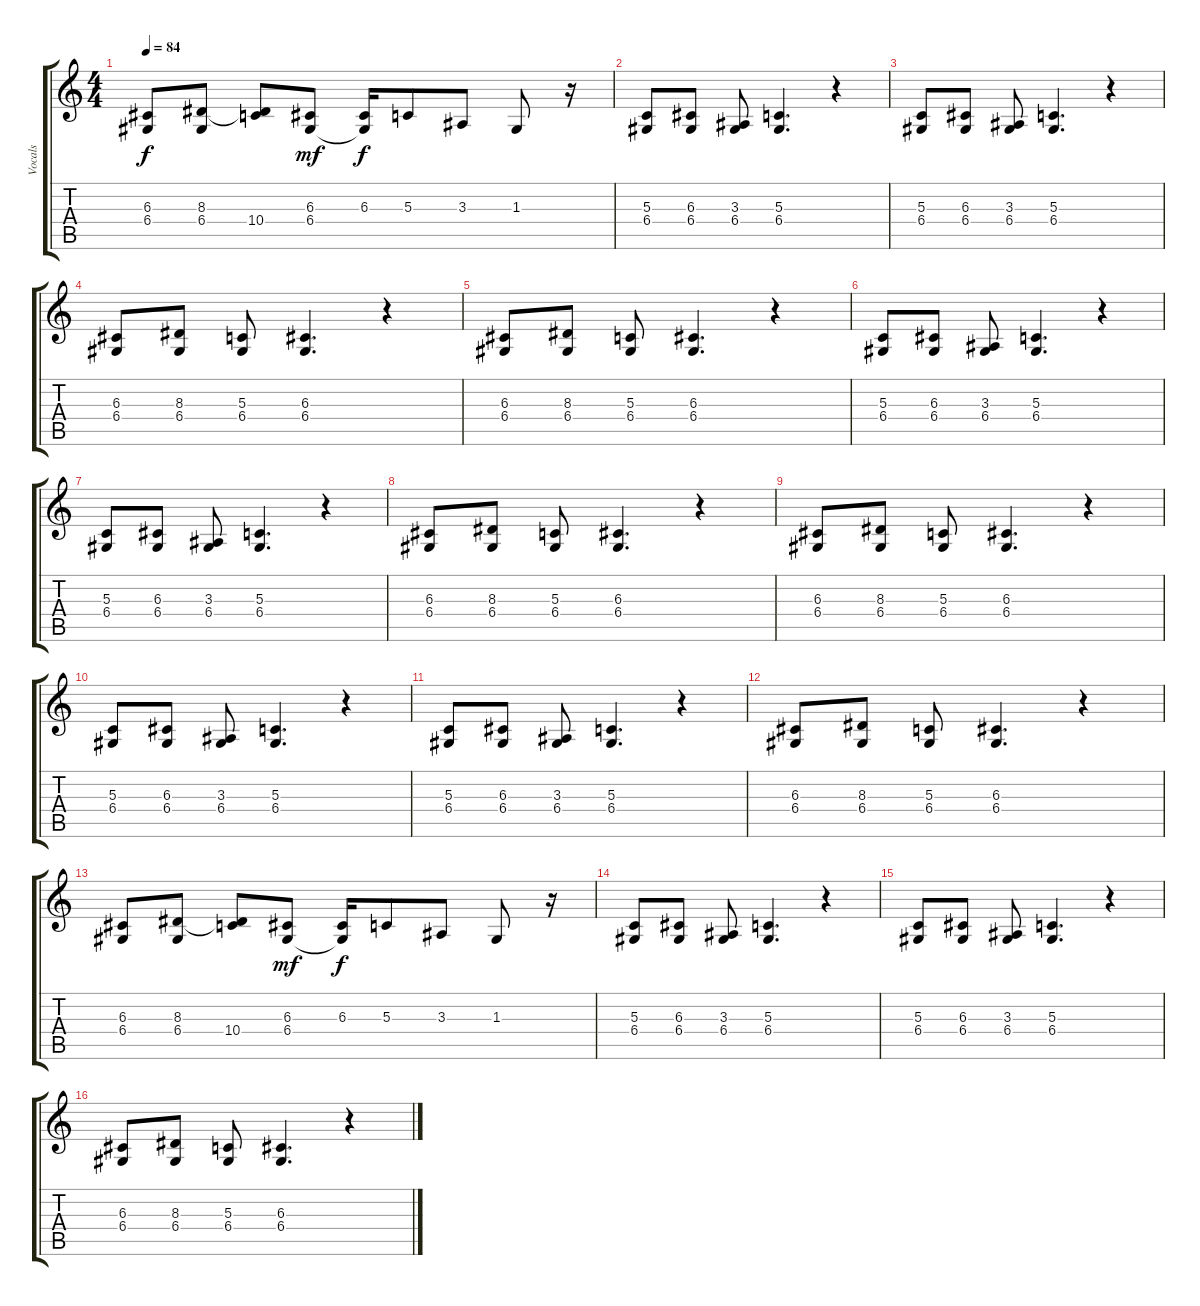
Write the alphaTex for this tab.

\track ("Vocals" "Vocals") {instrument clarinet}
\staff {score tabs}
\tuning (E4 B3 G3 D3 A2 E2) {hide}
\ts (4 4)
\tempo 84
\clef g2
\ks c
(6.3 6.4).8{dy f} (8.3 6.4).8 (8.3{t} 10.4).8 (6.3 6.4).8{dy mf} (6.3 6.4{t}).16{dy f} 5.3.8 3.3.8 1.3.8 r.16 |
(5.3 6.4).8 (6.3 6.4).8 (3.3 6.4).8 (5.3 6.4).4{d} r.4 |
(5.3 6.4).8 (6.3 6.4).8 (3.3 6.4).8 (5.3 6.4).4{d} r.4 |
(6.3 6.4).8 (8.3 6.4).8 (5.3 6.4).8 (6.3 6.4).4{d} r.4 |
(6.3 6.4).8{volume 11} (8.3 6.4).8 (5.3 6.4).8 (6.3 6.4).4{d} r.4 |
(5.3 6.4).8 (6.3 6.4).8 (3.3 6.4).8 (5.3 6.4).4{d} r.4 |
(5.3 6.4).8 (6.3 6.4).8 (3.3 6.4).8 (5.3 6.4).4{d} r.4 |
(6.3 6.4).8 (8.3 6.4).8 (5.3 6.4).8 (6.3 6.4).4{d} r.4 |
(6.3 6.4).8 (8.3 6.4).8 (5.3 6.4).8 (6.3 6.4).4{d volume 6} r.4 |
(5.3 6.4).8 (6.3 6.4).8 (3.3 6.4).8 (5.3 6.4).4{d} r.4 |
(5.3 6.4).8 (6.3 6.4).8 (3.3 6.4).8 (5.3 6.4).4{d} r.4 |
(6.3 6.4).8 (8.3 6.4).8 (5.3 6.4).8 (6.3 6.4).4{d} r.4 |
(6.3 6.4).8 (8.3 6.4).8 (8.3{t} 10.4).8 (6.3 6.4).8{dy mf} (6.3 6.4{t}).16{dy f} 5.3.8 3.3.8 1.3.8 r.16 |
(5.3 6.4).8{volume 0} (6.3 6.4).8 (3.3 6.4).8 (5.3 6.4).4{d} r.4 |
(5.3 6.4).8 (6.3 6.4).8 (3.3 6.4).8 (5.3 6.4).4{d} r.4 |
(6.3 6.4).8 (8.3 6.4).8 (5.3 6.4).8 (6.3 6.4).4{d} r.4
